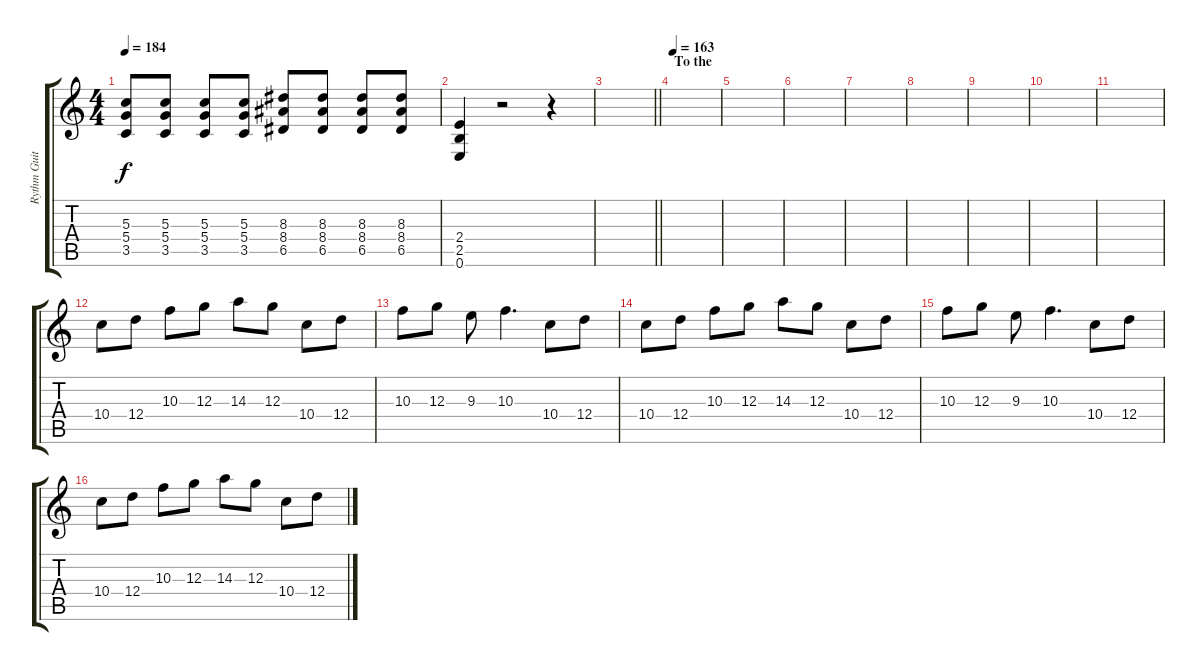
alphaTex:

\track ("Rythm Guitar" "Rythm Guit") {instrument overdrivenguitar}
\staff {score tabs}
\tuning (E4 B3 G3 D3 A2 E2) {hide}
\ts (4 4)
\tempo 184
\clef g2
\ks c
(5.3 5.4 3.5).8{dy f} (5.3 5.4 3.5).8 (5.3 5.4 3.5).8 (5.3 5.4 3.5).8 (8.3 8.4 6.5).8 (8.3 8.4 6.5).8 (8.3 8.4 6.5).8 (8.3 8.4 6.5).8 |
(2.4 2.5 0.6).4 r.2 r.4 |
\barLineRight lightlight
|
\section ("" "To the")
\tempo 163
|
|
|
|
|
|
|
|
10.4.8 12.4.8 10.3.8 12.3.8 14.3.8 12.3.8 10.4.8 12.4.8 |
10.3.8 12.3.8 9.3.8 10.3.4{d} 10.4.8 12.4.8 |
10.4.8 12.4.8 10.3.8 12.3.8 14.3.8 12.3.8 10.4.8 12.4.8 |
10.3.8 12.3.8 9.3.8 10.3.4{d} 10.4.8 12.4.8 |
10.4.8 12.4.8 10.3.8 12.3.8 14.3.8 12.3.8 10.4.8 12.4.8
